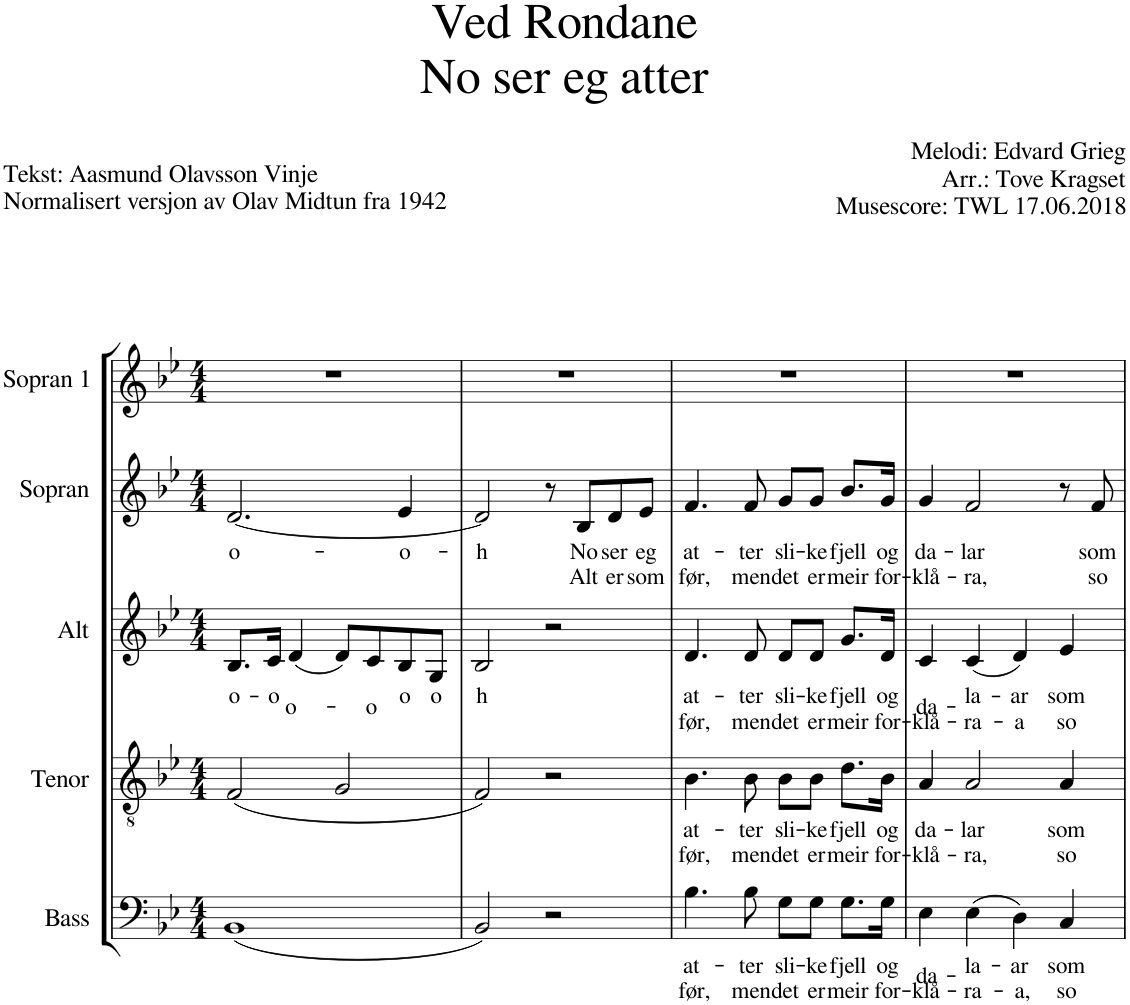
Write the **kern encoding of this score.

**kern	**text	**text	**kern	**text	**text	**kern	**text	**text	**kern	**text	**text	**kern
*part5	*part5	*part5	*part4	*part4	*part4	*part3	*part3	*part3	*part2	*part2	*part2	*part1
*staff5	*staff5	*staff5	*staff4	*staff4	*staff4	*staff3	*staff3	*staff3	*staff2	*staff2	*staff2	*staff1
*I"Bass	*	*	*I"Tenor	*	*	*I"Alt	*	*	*I"Sopran	*	*	*I"Sopran 1
*clefF4	*	*	*clefGv2	*	*	*clefG2	*	*	*clefG2	*	*	*clefG2
*	*	*	*	*	*	*ITrd4c7	*	*	*ITrd1c2	*	*	*ITrd1c2
*k[b-e-]	*	*	*k[b-e-]	*	*	*k[b-e-]	*	*	*k[b-e-]	*	*	*k[b-e-]
*M4/4	*	*	*M4/4	*	*	*M4/4	*	*	*M4/4	*	*	*M4/4
=1	=1	=1	=1	=1	=1	=1	=1	=1	=1	=1	=1	=1
!	!	!	!	!	!	!	!LO:LY:b	!	!	!LO:LY:b	!	!
(1BB-	.	.	(2F/	.	.	8.B-/L	o-	.	[2.d/	o-	.	1r
!	!	!	!	!	!	!	!LO:LY:b	!	!	!	!	!
.	.	.	.	.	.	16c/Jk	o	.	.	.	.	.
!	!	!	!	!	!	!	!LO:LY:b	!	!	!	!	!
.	.	.	.	.	.	(4d/	o-	.	.	.	.	.
.	.	.	2G/	.	.	8d/L)	.	.	.	.	.	.
!	!	!	!	!	!	!	!LO:LY:b	!	!	!	!	!
.	.	.	.	.	.	8c/	-o	.	.	.	.	.
!	!	!	!	!	!	!	!LO:LY:b	!	!	!LO:LY:b	!	!
.	.	.	.	.	.	8B-/	o	.	4e-/	o-	.	.
!	!	!	!	!	!	!	!LO:LY:b	!	!	!	!	!
.	.	.	.	.	.	8G/J	o	.	.	.	.	.
=2	=2	=2	=2	=2	=2	=2	=2	=2	=2	=2	=2	=2
!	!	!	!	!	!	!	!LO:LY:b	!	!	!LO:LY:b	!	!
2BB-/)	.	.	2F/)	.	.	2B-/	-h	.	2d/]	-h	.	1r
2r	.	.	2r	.	.	2r	.	.	8r	.	.	.
!	!	!	!	!	!	!	!	!	!	!LO:LY:b	!LO:LY:b	!
.	.	.	.	.	.	.	.	.	8B-/L	No	Alt	.
!	!	!	!	!	!	!	!	!	!	!LO:LY:b	!LO:LY:b	!
.	.	.	.	.	.	.	.	.	8d/	ser	er	.
!	!	!	!	!	!	!	!	!	!	!LO:LY:b	!LO:LY:b	!
.	.	.	.	.	.	.	.	.	8e-/J	eg	som	.
=3	=3	=3	=3	=3	=3	=3	=3	=3	=3	=3	=3	=3
!	!LO:LY:b	!LO:LY:b	!	!LO:LY:b	!LO:LY:b	!	!LO:LY:b	!LO:LY:b	!	!LO:LY:b	!LO:LY:b	!
4.B-\	at-	før,	4.B-\	at-	før,	4.d/	at-	før,	4.f/	at-	før,	1r
!	!LO:LY:b	!LO:LY:b	!	!LO:LY:b	!LO:LY:b	!	!LO:LY:b	!LO:LY:b	!	!LO:LY:b	!LO:LY:b	!
8B-\	-ter	men	8B-\	-ter	men	8d/	-ter	men	8f/	-ter	men	.
!	!LO:LY:b	!LO:LY:b	!	!LO:LY:b	!LO:LY:b	!	!LO:LY:b	!LO:LY:b	!	!LO:LY:b	!LO:LY:b	!
8G\L	sli-	det	8B-\L	sli-	det	8d/L	sli-	det	8g/L	sli-	det	.
!	!LO:LY:b	!LO:LY:b	!	!LO:LY:b	!LO:LY:b	!	!LO:LY:b	!LO:LY:b	!	!LO:LY:b	!LO:LY:b	!
8G\J	-ke	er	8B-\J	-ke	er	8d/J	-ke	er	8g/J	-ke	er	.
!	!LO:LY:b	!LO:LY:b	!	!LO:LY:b	!LO:LY:b	!	!LO:LY:b	!LO:LY:b	!	!LO:LY:b	!LO:LY:b	!
8.G\L	fjell	meir	8.d\L	fjell	meir	8.g/L	fjell	meir	8.b-/L	fjell	meir	.
!	!LO:LY:b	!LO:LY:b	!	!LO:LY:b	!LO:LY:b	!	!LO:LY:b	!LO:LY:b	!	!LO:LY:b	!LO:LY:b	!
16G\Jk	og	for-	16B-\Jk	og	for-	16d/Jk	og	for-	16g/Jk	og	for-	.
=4	=4	=4	=4	=4	=4	=4	=4	=4	=4	=4	=4	=4
!	!LO:LY:b	!LO:LY:b	!	!LO:LY:b	!LO:LY:b	!	!LO:LY:b	!LO:LY:b	!	!LO:LY:b	!LO:LY:b	!
4E-\	da-	-klå-	4A/	da-	-klå-	4c/	da-	-klå-	4g/	da-	-klå-	1r
!	!LO:LY:b	!LO:LY:b	!	!LO:LY:b	!LO:LY:b	!	!LO:LY:b	!LO:LY:b	!	!LO:LY:b	!LO:LY:b	!
(4E-\	-la-	-ra-	2A/	-lar	-ra,	(4c/	-la-	-ra-	2f/	-lar	-ra,	.
!	!LO:LY:b	!LO:LY:b	!	!	!	!	!LO:LY:b	!LO:LY:b	!	!	!	!
4D\)	-ar	-a,	.	.	.	4d/)	-ar	-a	.	.	.	.
!	!LO:LY:b	!LO:LY:b	!	!LO:LY:b	!LO:LY:b	!	!LO:LY:b	!LO:LY:b	!	!	!	!
4C/	som	so	4A/	som	so	4e-/	som	so	8r	.	.	.
!	!	!	!	!	!	!	!	!	!	!LO:LY:b	!LO:LY:b	!
.	.	.	.	.	.	.	.	.	8f/	som	so	.
=	=	=	=	=	=	=	=	=	=	=	=	=
*-	*-	*-	*-	*-	*-	*-	*-	*-	*-	*-	*-	*-
